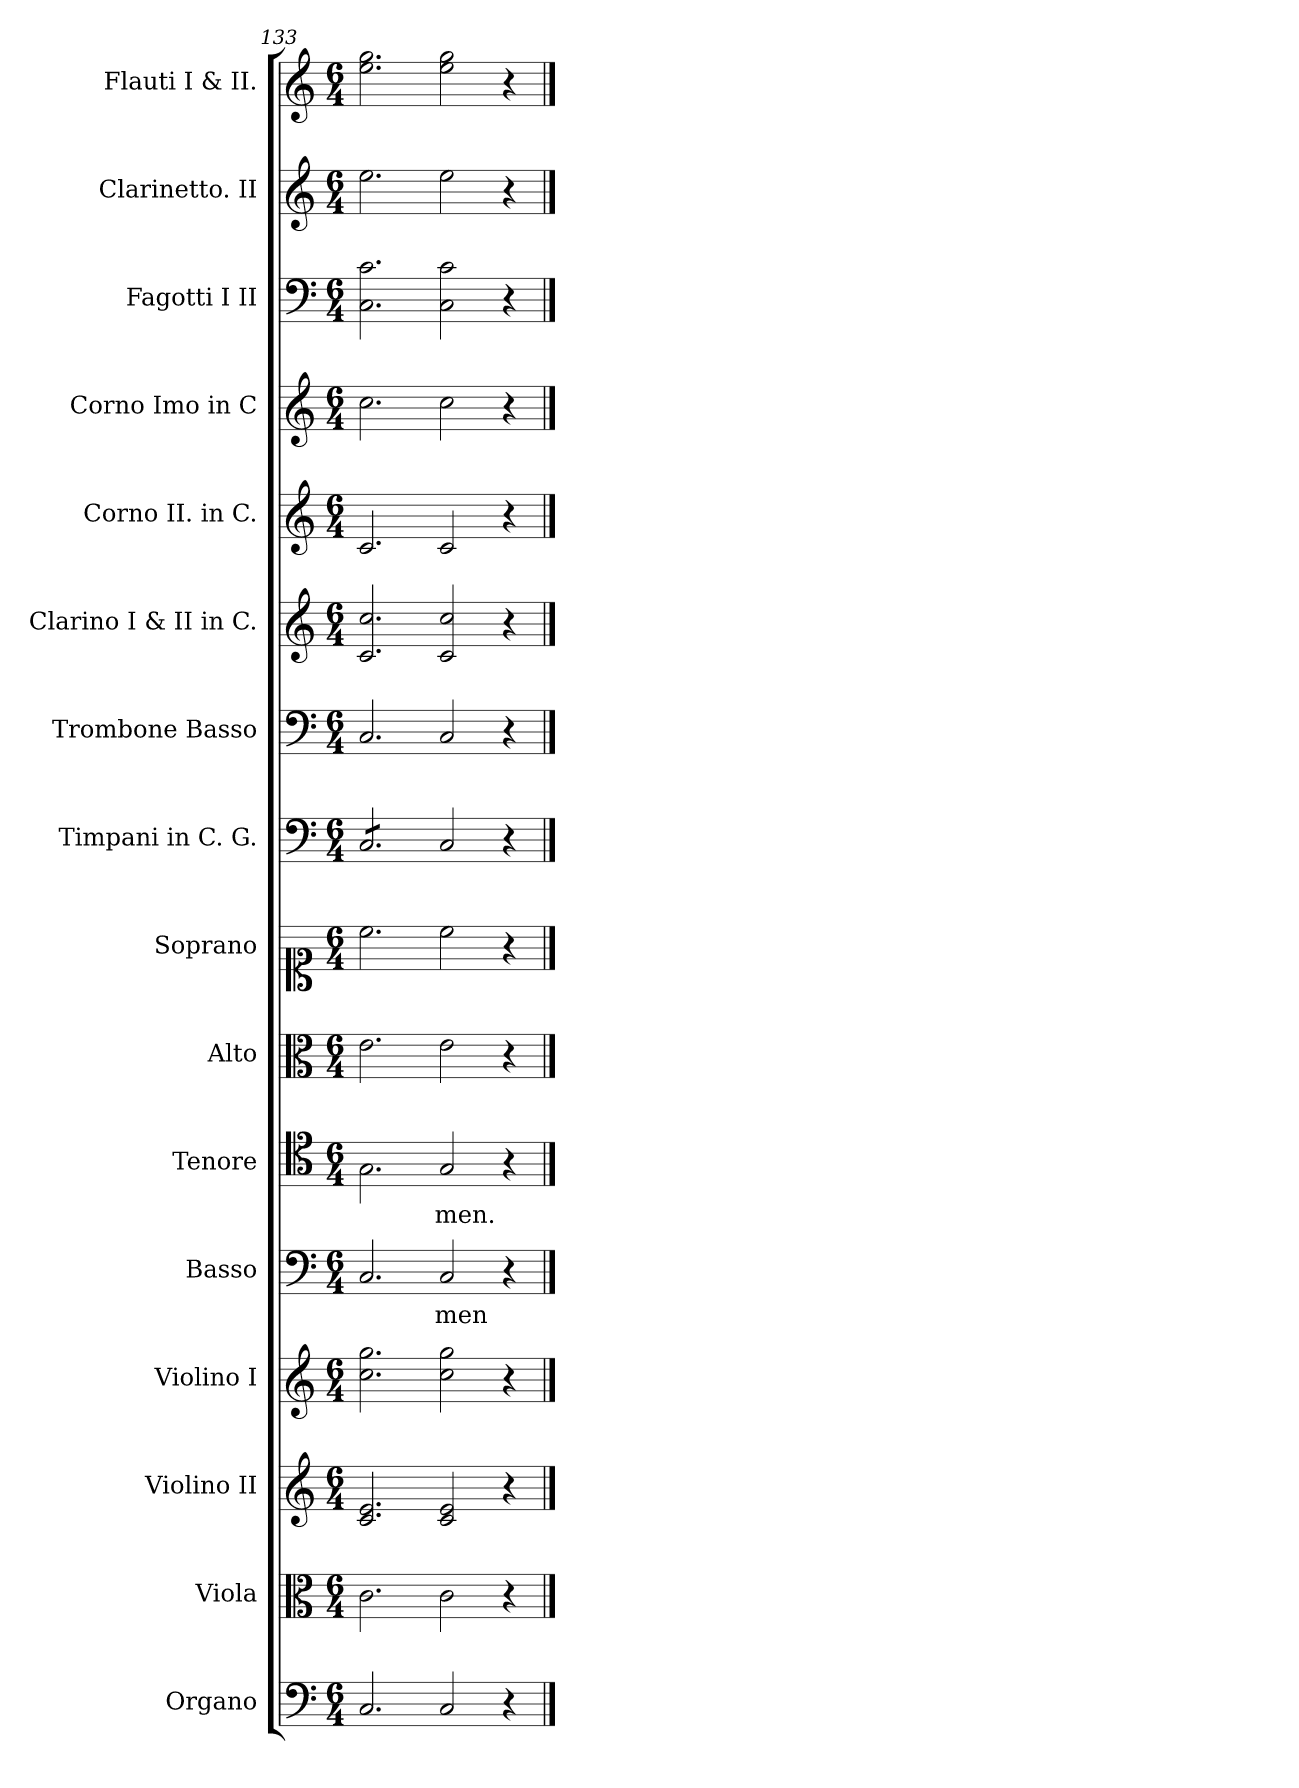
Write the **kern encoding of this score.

**kern	**kern	**kern	**kern	**kern	**text	**kern	**text	**kern	**kern	**kern	**kern	**kern	**kern	**kern	**kern	**kern	**kern
*part16	*part15	*part14	*part13	*part12	*part12	*part11	*part11	*part10	*part9	*part8	*part7	*part6	*part5	*part4	*part3	*part2	*part1
*staff16	*staff15	*staff14	*staff13	*staff12	*staff12	*staff11	*staff11	*staff10	*staff9	*staff8	*staff7	*staff6	*staff5	*staff4	*staff3	*staff2	*staff1
*I"Organo	*I"Viola	*I"Violino II	*I"Violino I	*I"Basso	*	*I"Tenore	*	*I"Alto	*I"Soprano	*I"Timpani in C. G.	*I"Trombone Basso	*I"Clarino I & II in C.	*I"Corno II. in C.	*I"Corno Imo in C	*I"Fagotti I II	*I"Clarinetto. II	*I"Flauti I & II.
*I'Org.	*I'Vla	*I'Vn II	*I'Vn I	*I'B	*	*I'T	*	*I'A	*I'S	*I'Timp	*	*I'Clno I & II	*I'Cor II	*I'Cor I	*I'Fg I II	*I'Cl II	*I'Fl I & II
*clefF4	*clefC3	*clefG2	*clefG2	*clefF4	*	*clefC4	*	*clefC3	*clefC1	*clefF4	*clefF4	*clefG2	*clefG2	*clefG2	*clefF4	*clefG2	*clefG2
*k[]	*k[]	*k[]	*k[]	*k[]	*	*k[]	*	*k[]	*k[]	*k[]	*k[]	*k[]	*k[]	*k[]	*k[]	*k[]	*k[]
*C:	*C:	*C:	*C:	*C:	*	*C:	*	*C:	*C:	*C:	*C:	*C:	*C:	*C:	*C:	*C:	*C:
*M6/4	*M6/4	*M6/4	*M6/4	*M6/4	*	*M6/4	*	*M6/4	*M6/4	*M6/4	*M6/4	*M6/4	*M6/4	*M6/4	*M6/4	*M6/4	*M6/4
=133	=133	=133	=133	=133	=133	=133	=133	=133	=133	=133	=133	=133	=133	=133	=133	=133	=133
*	*	*	*	*	*	*	*	*	*	*tremolo	*	*	*	*	*	*	*
2.C/	2.c\	2.c/ 2.e/	2.cc\ 2.gg\	2.C/	.	2.G\	.	2.e\	2.cc\	8C/L	2.C/	2.c/ 2.cc/	2.c/	2.cc\	2.C\ 2.c\	2.ee\	2.ee\ 2.gg\
.	.	.	.	.	.	.	.	.	.	8C/	.	.	.	.	.	.	.
.	.	.	.	.	.	.	.	.	.	8C/	.	.	.	.	.	.	.
.	.	.	.	.	.	.	.	.	.	8C/	.	.	.	.	.	.	.
.	.	.	.	.	.	.	.	.	.	8C/	.	.	.	.	.	.	.
.	.	.	.	.	.	.	.	.	.	8C/J	.	.	.	.	.	.	.
*	*	*	*	*	*	*	*	*	*	*Xtremolo	*	*	*	*	*	*	*
2C/	2c\	2c/ 2e/	2cc\ 2gg\	2C/	-men	2G/	-men.	2e\	2cc\	2C/	2C/	2c/ 2cc/	2c/	2cc\	2C\ 2c\	2ee\	2ee\ 2gg\
4r	4r	4r	4r	4r	.	4r	.	4r	4r	4r	4r	4r	4r	4r	4r	4r	4r
==	==	==	==	==	==	==	==	==	==	==	==	==	==	==	==	==	==
*-	*-	*-	*-	*-	*-	*-	*-	*-	*-	*-	*-	*-	*-	*-	*-	*-	*-
